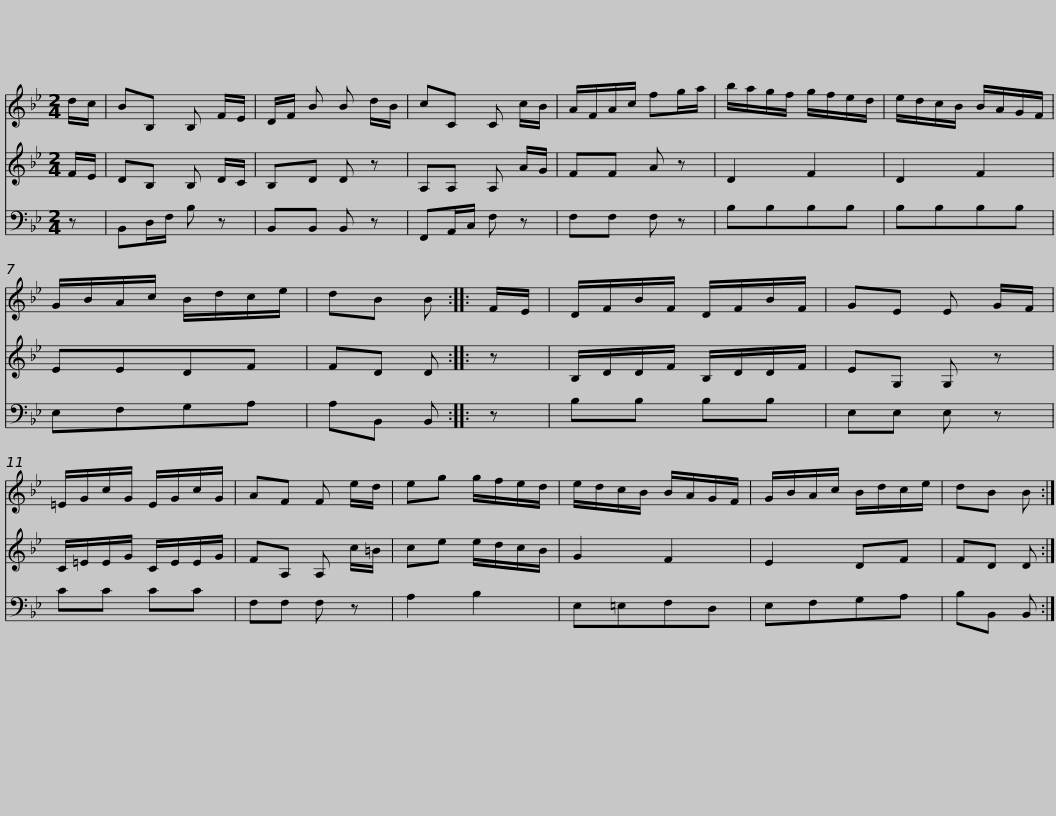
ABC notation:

X:1
%%score 1 2 3
L:1/8
M:2/4
I:linebreak $
K:Bb
V:1 treble
V:2 treble
V:3 bass
V:1
 d/c/ | BB, B, F/E/ | D/F/ B B d/B/ | cC C c/B/ | A/F/A/c/ fg/a/ | %5
 b/a/g/f/ g/f/e/d/ | e/d/c/B/ B/A/G/F/ |$ G/B/A/c/ B/d/c/e/ | dB B :: F/E/ | %10
 D/F/B/F/ D/F/B/F/ | GE E G/F/ | =E/G/c/G/ E/G/c/G/ | AF F e/d/ |$ eg g/f/e/d/ | %15
 e/d/c/B/ B/A/G/F/ | G/B/A/c/ B/d/c/e/ | dB B :| %18
V:2
 F/E/ | DB, B, D/C/ | B,D D z | A,A, A, A/G/ | FF A z | %5
 D2 F2 | D2 F2 |$ EEDF | FD D :: z | %10
 B,/D/D/F/ B,/D/D/F/ | EG, G, z | C/=E/E/G/ C/E/E/G/ | FA, A, c/=B/ |$ ce e/d/c/B/ | %15
 G2 F2 | E2 DF | FD D :| %18
V:3
 z | B,,D,/F,/ B, z | B,,B,, B,, z | F,,A,,/C,/ F, z | F,F, F, z | %5
 B,B,B,B, | B,B,B,B, |$ E,F,G,A, | A,B,, B,, :: z | %10
 B,B, B,B, | E,E, E, z | CC CC | F,F, F, z |$ A,2 B,2 | %15
 E,=E,F,D, | E,F,G,A, | B,B,, B,, :| %18
